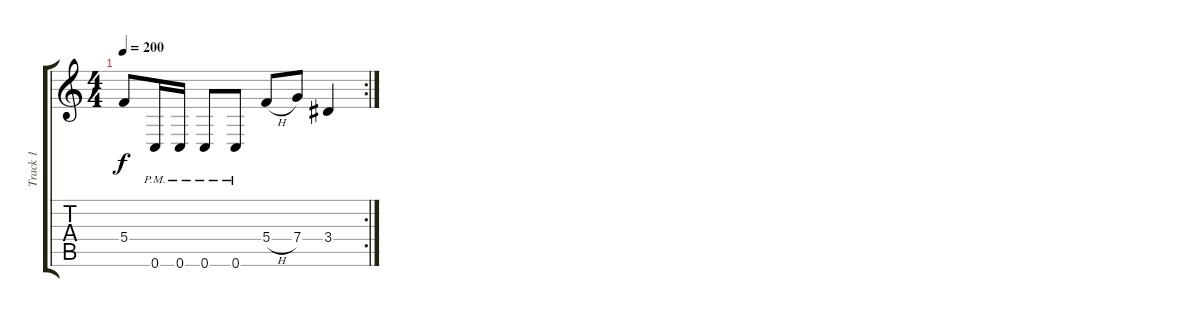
\track ("Track 1" "Track 1") {instrument distortionguitar}
\staff {score tabs}
\tuning (D4 A3 F3 C3 G2 C2) {hide}
\rc 2
\ts (4 4)
\tempo 200
\clef g2
\ks c
5.4{t}.8{dy f} 0.6{pm}.16 0.6{pm}.16 0.6{pm}.8 0.6{pm}.8 5.4{h}.8 7.4.8 3.4.4
